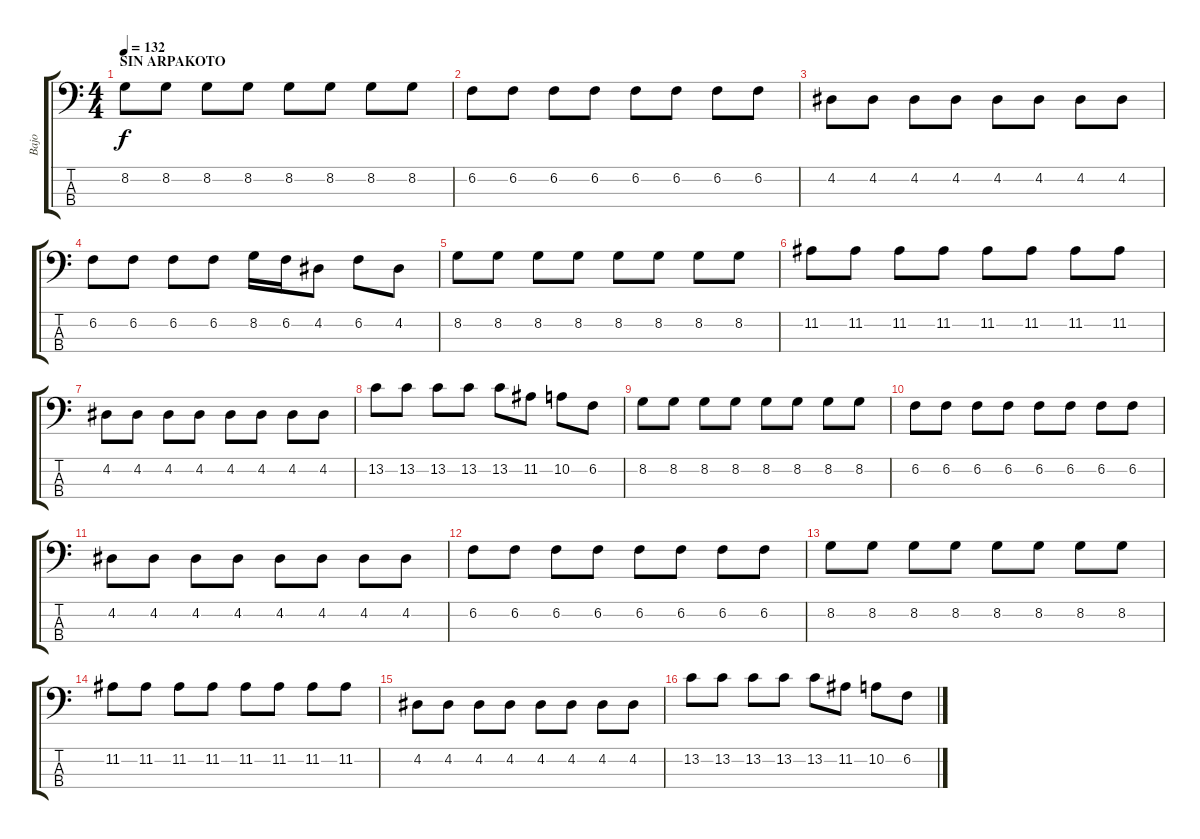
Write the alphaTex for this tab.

\track ("Bajo" "Bajo") {instrument electricbasspick}
\staff {score tabs}
\tuning (E2 B1 Gb1 Db1) {hide}
\ts (4 4)
\section ("" "SIN ARPAKOTO")
\tempo 132
\clef f4
\ks c
8.2.8{dy f} 8.2.8 8.2.8 8.2.8 8.2.8 8.2.8 8.2.8 8.2.8 |
6.2.8 6.2.8 6.2.8 6.2.8 6.2.8 6.2.8 6.2.8 6.2.8 |
4.2.8 4.2.8 4.2.8 4.2.8 4.2.8 4.2.8 4.2.8 4.2.8 |
6.2.8 6.2.8 6.2.8 6.2.8 8.2.16{instrument slapbass1} 6.2.16 4.2.8 6.2.8 4.2.8 |
8.2.8{instrument electricbasspick} 8.2.8 8.2.8 8.2.8 8.2.8 8.2.8 8.2.8 8.2.8 |
11.2.8 11.2.8 11.2.8 11.2.8 11.2.8 11.2.8 11.2.8 11.2.8 |
4.2.8 4.2.8 4.2.8 4.2.8 4.2.8 4.2.8 4.2.8 4.2.8 |
13.2.8 13.2.8 13.2.8 13.2.8 13.2.8 11.2.8 10.2.8 6.2.8 |
8.2.8 8.2.8 8.2.8 8.2.8 8.2.8 8.2.8 8.2.8 8.2.8 |
6.2.8 6.2.8 6.2.8 6.2.8 6.2.8 6.2.8 6.2.8 6.2.8 |
4.2.8 4.2.8 4.2.8 4.2.8 4.2.8 4.2.8 4.2.8 4.2.8 |
6.2.8 6.2.8 6.2.8 6.2.8 6.2.8 6.2.8 6.2.8 6.2.8 |
8.2.8 8.2.8 8.2.8 8.2.8 8.2.8 8.2.8 8.2.8 8.2.8 |
11.2.8 11.2.8 11.2.8 11.2.8 11.2.8 11.2.8 11.2.8 11.2.8 |
4.2.8 4.2.8 4.2.8 4.2.8 4.2.8 4.2.8 4.2.8 4.2.8 |
13.2.8 13.2.8 13.2.8 13.2.8 13.2.8 11.2.8 10.2.8 6.2.8
